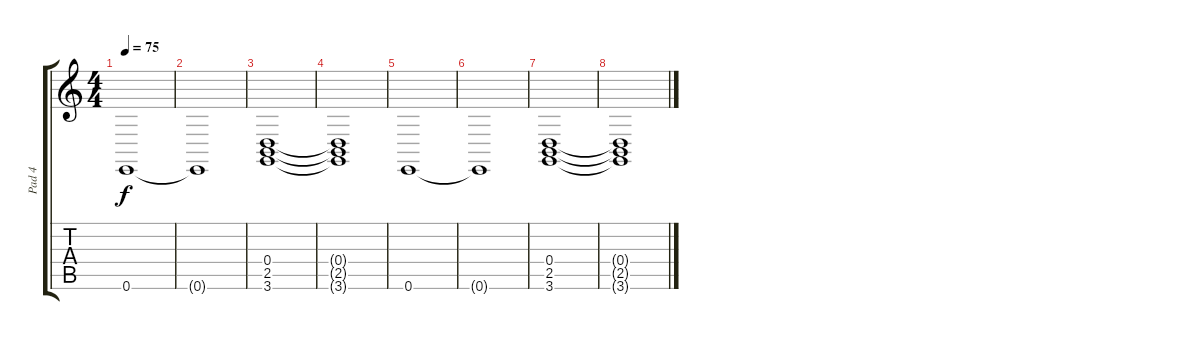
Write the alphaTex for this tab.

\track ("Pad 4" "Pad 4") {instrument pad4choir}
\staff {score tabs}
\tuning (E4 B3 G3 D3 A2 E2) {hide}
\ts (4 4)
\tempo 75
\clef g2
\ks c
0.6.1{dy f} |
0.6{t}.1 |
(0.4 2.5 3.6).1 |
(0.4{t} 2.5{t} 3.6{t}).1 |
0.6.1 |
0.6{t}.1 |
(0.4 2.5 3.6).1 |
(0.4{t} 2.5{t} 3.6{t}).1
